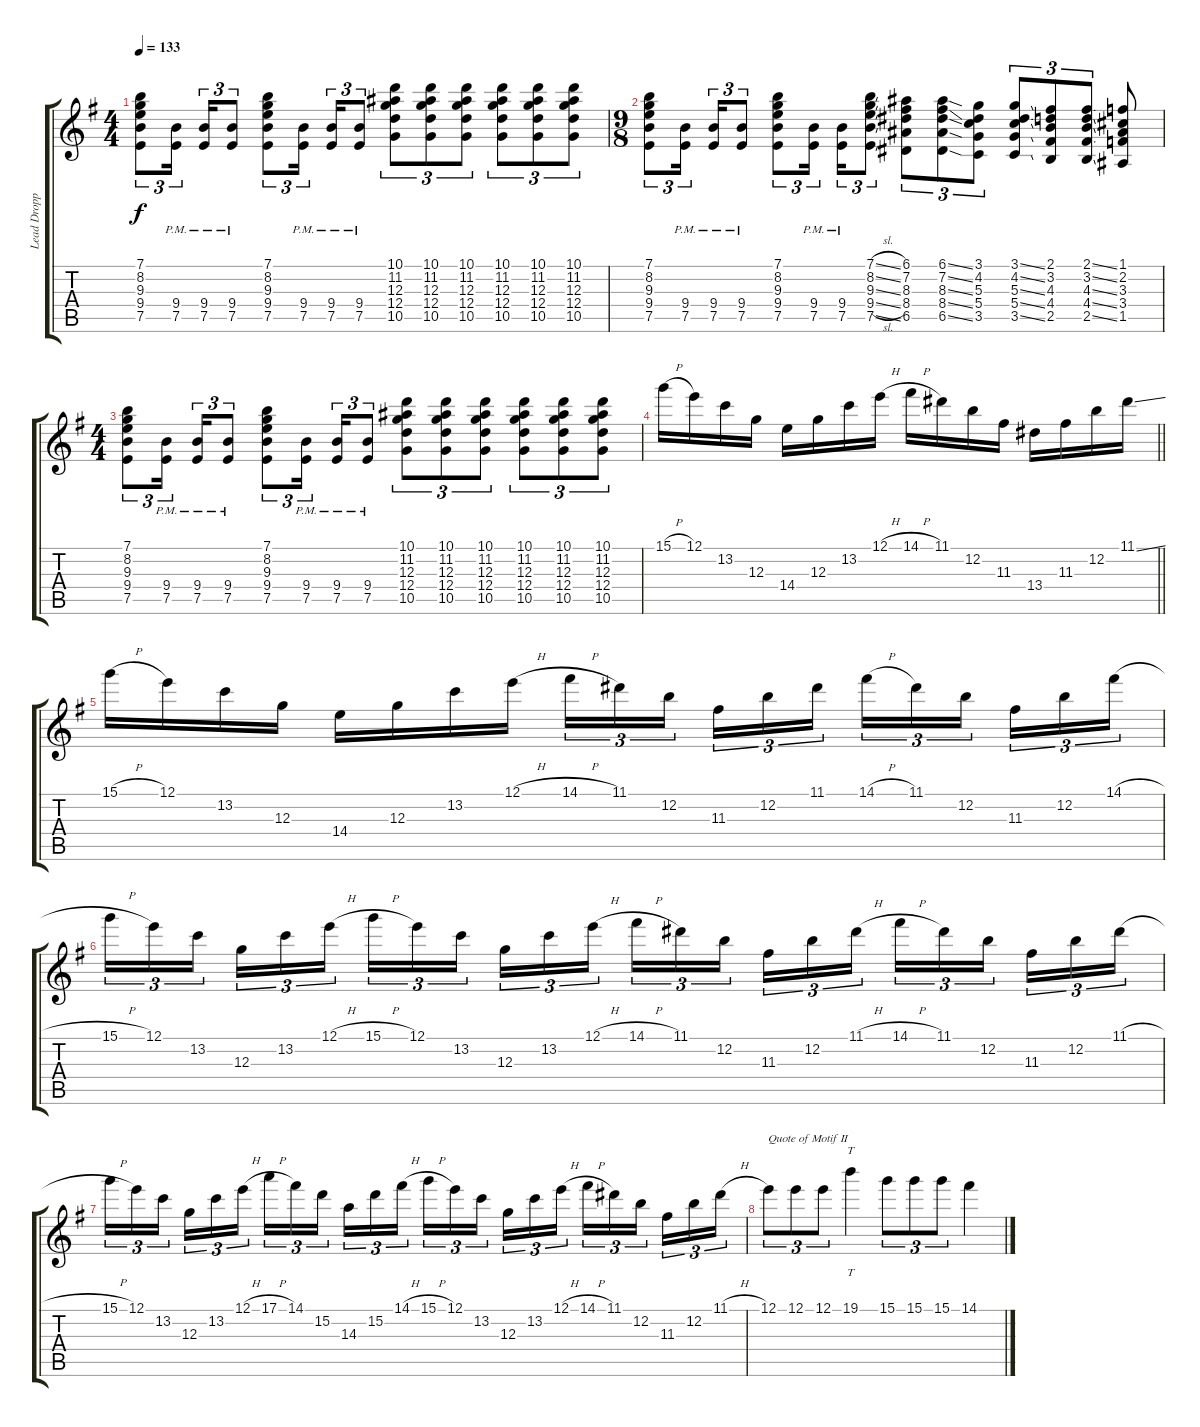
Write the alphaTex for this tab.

\track ("Lead Dropped D " "Lead Dropp") {instrument distortionguitar}
\staff {score tabs}
\tuning (E4 B3 G3 D3 A2 D2) {hide}
\ts (4 4)
\tempo 133
\clef g2
\ks eminor
(7.1 8.2 9.3 9.4 7.5).8{tu (3 2) dy f volume 15 balance 0} (9.4{pm} 7.5{pm}).16{tu (3 2) beam splitsecondary} (9.4{pm} 7.5{pm}).16{tu (3 2)} (9.4{pm} 7.5{pm}).8{tu (3 2)} (7.1 8.2 9.3 9.4 7.5).8{tu (3 2)} (9.4{pm} 7.5{pm}).16{tu (3 2) beam splitsecondary} (9.4{pm} 7.5{pm}).16{tu (3 2)} (9.4{pm} 7.5{pm}).8{tu (3 2)} (10.1 11.2 12.3 12.4 10.5).8{tu (3 2)} (10.1 11.2 12.3 12.4 10.5).8{tu (3 2)} (10.1 11.2 12.3 12.4 10.5).8{tu (3 2)} (10.1 11.2 12.3 12.4 10.5).8{tu (3 2)} (10.1 11.2 12.3 12.4 10.5).8{tu (3 2)} (10.1 11.2 12.3 12.4 10.5).8{tu (3 2)} |
\ts (9 8)
(7.1 8.2 9.3 9.4 7.5).8{tu (3 2)} (9.4{pm} 7.5{pm}).16{tu (3 2) beam splitsecondary} (9.4{pm} 7.5{pm}).16{tu (3 2)} (9.4{pm} 7.5{pm}).8{tu (3 2)} (7.1 8.2 9.3 9.4 7.5).8{tu (3 2)} (9.4{pm} 7.5{pm}).16{tu (3 2)} (9.4{pm} 7.5{pm}).16{tu (3 2)} (7.1{sl} 8.2{sl} 9.3{sl} 9.4{sl} 7.5{sl}).8{tu (3 2)} (6.1 7.2 8.3 8.4 6.5).8{tu (3 2)} (6.1{ss} 7.2{ss} 8.3{ss} 8.4{ss} 6.5{ss}).8{tu (3 2)} (3.1 4.2 5.3 5.4 3.5).8{tu (3 2)} (3.1{ss} 4.2{ss} 5.3{ss} 5.4{ss} 3.5{ss}).8{tu (3 2)} (2.1 3.2 4.3 4.4 2.5).8{tu (3 2)} (2.1{ss} 3.2{ss} 4.3{ss} 4.4{ss} 2.5{ss}).8{tu (3 2)} (1.1 2.2 3.3 3.4 1.5).8 |
\ts (4 4)
(7.1 8.2 9.3 9.4 7.5).8{tu (3 2)} (9.4{pm} 7.5{pm}).16{tu (3 2) beam splitsecondary} (9.4{pm} 7.5{pm}).16{tu (3 2)} (9.4{pm} 7.5{pm}).8{tu (3 2)} (7.1 8.2 9.3 9.4 7.5).8{tu (3 2)} (9.4{pm} 7.5{pm}).16{tu (3 2) beam splitsecondary} (9.4{pm} 7.5{pm}).16{tu (3 2)} (9.4{pm} 7.5{pm}).8{tu (3 2)} (10.1 11.2 12.3 12.4 10.5).8{tu (3 2)} (10.1 11.2 12.3 12.4 10.5).8{tu (3 2)} (10.1 11.2 12.3 12.4 10.5).8{tu (3 2)} (10.1 11.2 12.3 12.4 10.5).8{tu (3 2)} (10.1 11.2 12.3 12.4 10.5).8{tu (3 2)} (10.1 11.2 12.3 12.4 10.5).8{tu (3 2)} |
\barLineRight lightlight
15.1{h}.16{volume 16 balance 8} 12.1.16 13.2.16 12.3.16 14.4.16 12.3.16 13.2.16 12.1{h}.16 14.1{h}.16 11.1.16 12.2.16 11.3.16 13.4.16 11.3.16 12.2.16 11.1{ss}.16 |
\section ("" "")
15.1{h}.16 12.1.16 13.2.16 12.3.16 14.4.16 12.3.16 13.2.16 12.1{h}.16 14.1{h}.16{tu (3 2)} 11.1.16{tu (3 2)} 12.2.16{tu (3 2) beam splitsecondary} 11.3.16{tu (3 2)} 12.2.16{tu (3 2)} 11.1.16{tu (3 2)} 14.1{h}.16{tu (3 2)} 11.1.16{tu (3 2)} 12.2.16{tu (3 2) beam splitsecondary} 11.3.16{tu (3 2)} 12.2.16{tu (3 2)} 14.1{h}.16{tu (3 2)} |
15.1{h}.16{tu (3 2)} 12.1.16{tu (3 2)} 13.2.16{tu (3 2) beam splitsecondary} 12.3.16{tu (3 2)} 13.2.16{tu (3 2)} 12.1{h}.16{tu (3 2)} 15.1{h}.16{tu (3 2)} 12.1.16{tu (3 2)} 13.2.16{tu (3 2) beam splitsecondary} 12.3.16{tu (3 2)} 13.2.16{tu (3 2)} 12.1{h}.16{tu (3 2)} 14.1{h}.16{tu (3 2)} 11.1.16{tu (3 2)} 12.2.16{tu (3 2) beam splitsecondary} 11.3.16{tu (3 2)} 12.2.16{tu (3 2)} 11.1{h}.16{tu (3 2)} 14.1{h}.16{tu (3 2)} 11.1.16{tu (3 2)} 12.2.16{tu (3 2) beam splitsecondary} 11.3.16{tu (3 2)} 12.2.16{tu (3 2)} 11.1{h}.16{tu (3 2)} |
15.1{h}.16{tu (3 2)} 12.1.16{tu (3 2)} 13.2.16{tu (3 2) beam splitsecondary} 12.3.16{tu (3 2)} 13.2.16{tu (3 2)} 12.1{h}.16{tu (3 2)} 17.1{h}.16{tu (3 2)} 14.1.16{tu (3 2)} 15.2.16{tu (3 2) beam splitsecondary} 14.3.16{tu (3 2)} 15.2.16{tu (3 2)} 14.1{h}.16{tu (3 2)} 15.1{h}.16{tu (3 2)} 12.1.16{tu (3 2)} 13.2.16{tu (3 2) beam splitsecondary} 12.3.16{tu (3 2)} 13.2.16{tu (3 2)} 12.1{h}.16{tu (3 2)} 14.1{h}.16{tu (3 2)} 11.1.16{tu (3 2)} 12.2.16{tu (3 2) beam splitsecondary} 11.3.16{tu (3 2)} 12.2.16{tu (3 2)} 11.1{h}.16{tu (3 2)} |
12.1.8{tu (3 2) txt "Quote of Motif II"} 12.1.8{tu (3 2)} 12.1.8{tu (3 2)} 19.1.4{tt} 15.1.8{tu (3 2)} 15.1.8{tu (3 2)} 15.1.8{tu (3 2)} 14.1.4
